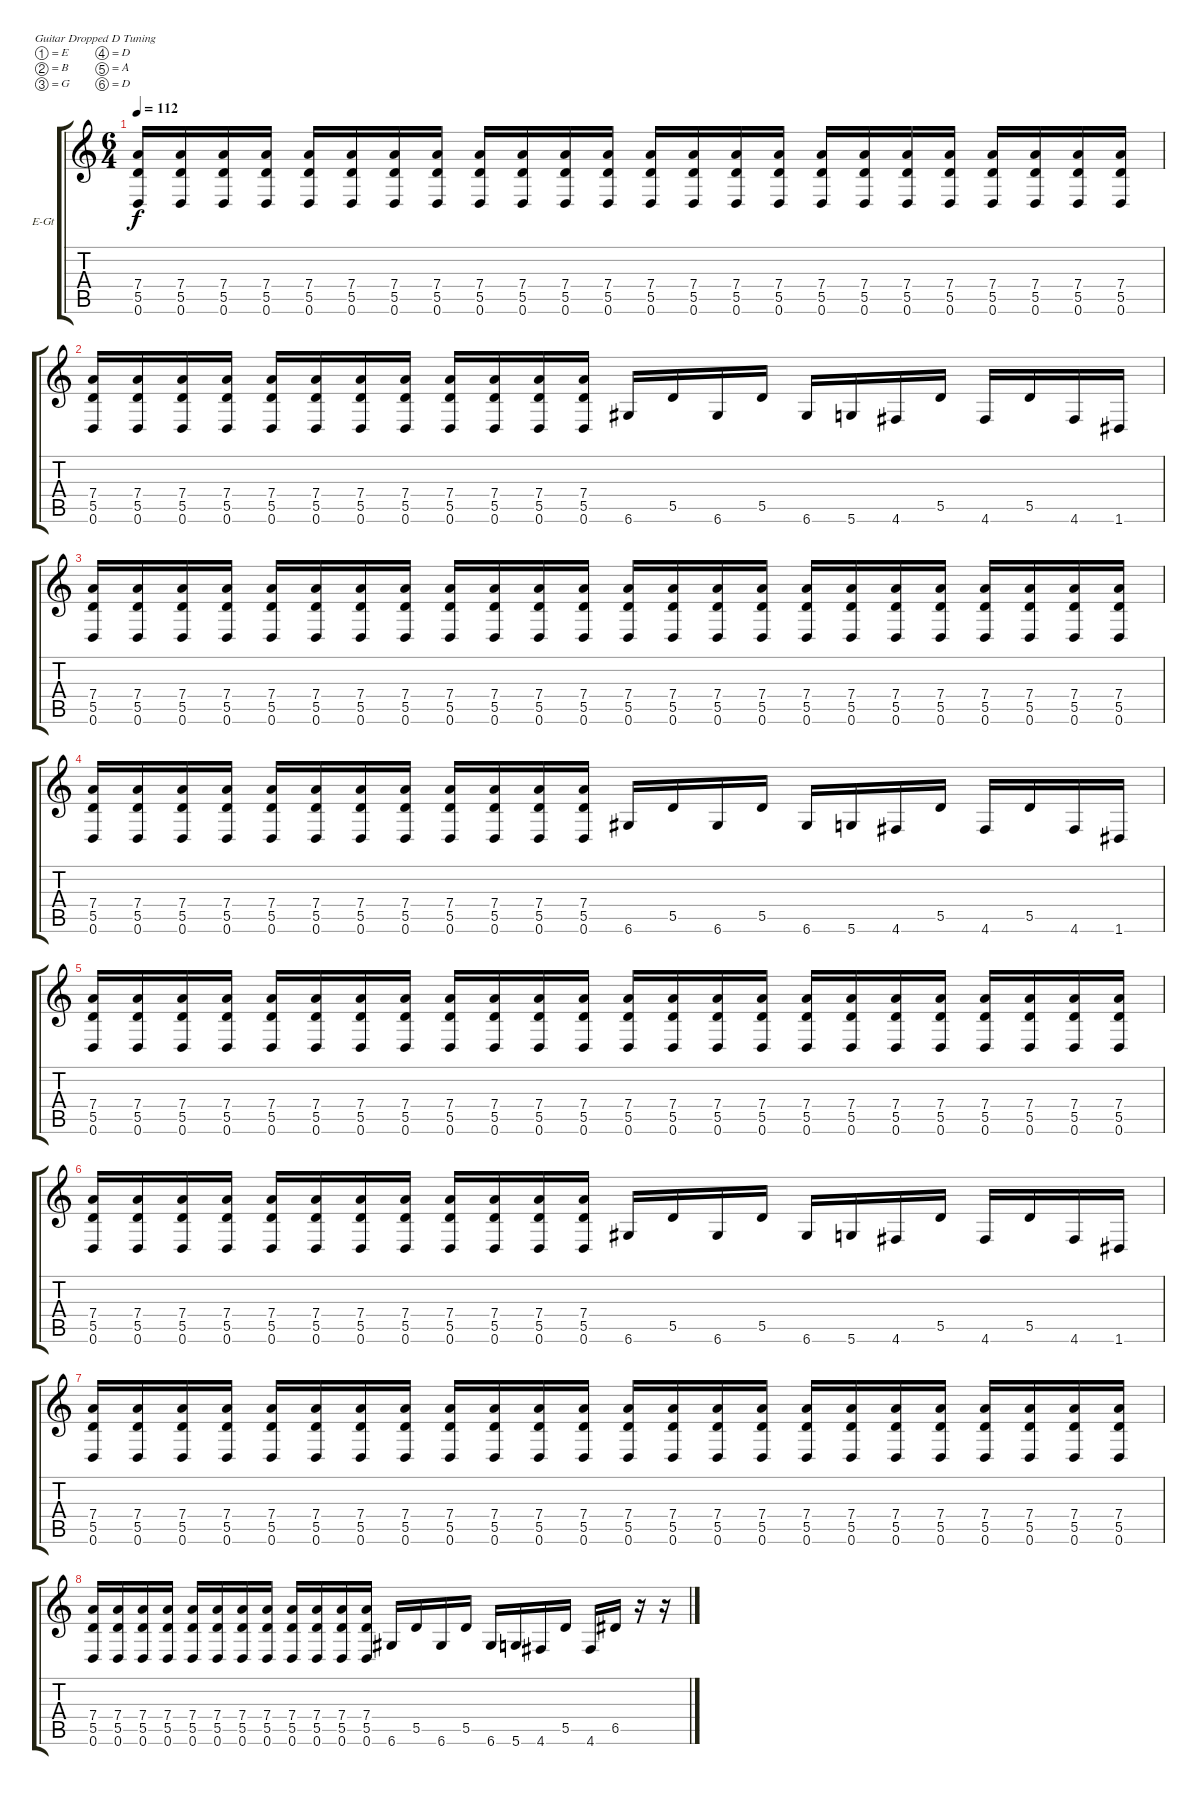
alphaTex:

\bracketExtendMode groupsimilarinstruments
\firstSystemTrackNameOrientation horizontal
\otherSystemsTrackNameOrientation horizontal
\track ("Guitar" "E-Gt") {instrument overdrivenguitar}
\staff {score tabs}
\tuning (E4 B3 G3 D3 A2 D2)
\ts (6 4)
\tempo 112
\clef g2
\ks c
(7.4 5.5 0.6).16{dy f} (7.4 5.5 0.6).16 (7.4 5.5 0.6).16 (7.4 5.5 0.6).16 (7.4 5.5 0.6).16 (7.4 5.5 0.6).16 (7.4 5.5 0.6).16 (7.4 5.5 0.6).16 (7.4 5.5 0.6).16 (7.4 5.5 0.6).16 (7.4 5.5 0.6).16 (7.4 5.5 0.6).16 (7.4 5.5 0.6).16 (7.4 5.5 0.6).16 (7.4 5.5 0.6).16 (7.4 5.5 0.6).16 (7.4 5.5 0.6).16 (7.4 5.5 0.6).16 (7.4 5.5 0.6).16 (7.4 5.5 0.6).16 (7.4 5.5 0.6).16 (7.4 5.5 0.6).16 (7.4 5.5 0.6).16 (7.4 5.5 0.6).16 |
(7.4 5.5 0.6).16 (7.4 5.5 0.6).16 (7.4 5.5 0.6).16 (7.4 5.5 0.6).16 (7.4 5.5 0.6).16 (7.4 5.5 0.6).16 (7.4 5.5 0.6).16 (7.4 5.5 0.6).16 (7.4 5.5 0.6).16 (7.4 5.5 0.6).16 (7.4 5.5 0.6).16 (7.4 5.5 0.6).16 6.6.16 5.5.16 6.6.16 5.5.16 6.6.16 5.6.16 4.6.16 5.5.16 4.6.16 5.5.16 4.6.16 1.6.16 |
(7.4 5.5 0.6).16 (7.4 5.5 0.6).16 (7.4 5.5 0.6).16 (7.4 5.5 0.6).16 (7.4 5.5 0.6).16 (7.4 5.5 0.6).16 (7.4 5.5 0.6).16 (7.4 5.5 0.6).16 (7.4 5.5 0.6).16 (7.4 5.5 0.6).16 (7.4 5.5 0.6).16 (7.4 5.5 0.6).16 (7.4 5.5 0.6).16 (7.4 5.5 0.6).16 (7.4 5.5 0.6).16 (7.4 5.5 0.6).16 (7.4 5.5 0.6).16 (7.4 5.5 0.6).16 (7.4 5.5 0.6).16 (7.4 5.5 0.6).16 (7.4 5.5 0.6).16 (7.4 5.5 0.6).16 (7.4 5.5 0.6).16 (7.4 5.5 0.6).16 |
(7.4 5.5 0.6).16 (7.4 5.5 0.6).16 (7.4 5.5 0.6).16 (7.4 5.5 0.6).16 (7.4 5.5 0.6).16 (7.4 5.5 0.6).16 (7.4 5.5 0.6).16 (7.4 5.5 0.6).16 (7.4 5.5 0.6).16 (7.4 5.5 0.6).16 (7.4 5.5 0.6).16 (7.4 5.5 0.6).16 6.6.16 5.5.16 6.6.16 5.5.16 6.6.16 5.6.16 4.6.16 5.5.16 4.6.16 5.5.16 4.6.16 1.6.16 |
(7.4 5.5 0.6).16 (7.4 5.5 0.6).16 (7.4 5.5 0.6).16 (7.4 5.5 0.6).16 (7.4 5.5 0.6).16 (7.4 5.5 0.6).16 (7.4 5.5 0.6).16 (7.4 5.5 0.6).16 (7.4 5.5 0.6).16 (7.4 5.5 0.6).16 (7.4 5.5 0.6).16 (7.4 5.5 0.6).16 (7.4 5.5 0.6).16 (7.4 5.5 0.6).16 (7.4 5.5 0.6).16 (7.4 5.5 0.6).16 (7.4 5.5 0.6).16 (7.4 5.5 0.6).16 (7.4 5.5 0.6).16 (7.4 5.5 0.6).16 (7.4 5.5 0.6).16 (7.4 5.5 0.6).16 (7.4 5.5 0.6).16 (7.4 5.5 0.6).16 |
(7.4 5.5 0.6).16 (7.4 5.5 0.6).16 (7.4 5.5 0.6).16 (7.4 5.5 0.6).16 (7.4 5.5 0.6).16 (7.4 5.5 0.6).16 (7.4 5.5 0.6).16 (7.4 5.5 0.6).16 (7.4 5.5 0.6).16 (7.4 5.5 0.6).16 (7.4 5.5 0.6).16 (7.4 5.5 0.6).16 6.6.16 5.5.16 6.6.16 5.5.16 6.6.16 5.6.16 4.6.16 5.5.16 4.6.16 5.5.16 4.6.16 1.6.16 |
(7.4 5.5 0.6).16 (7.4 5.5 0.6).16 (7.4 5.5 0.6).16 (7.4 5.5 0.6).16 (7.4 5.5 0.6).16 (7.4 5.5 0.6).16 (7.4 5.5 0.6).16 (7.4 5.5 0.6).16 (7.4 5.5 0.6).16 (7.4 5.5 0.6).16 (7.4 5.5 0.6).16 (7.4 5.5 0.6).16 (7.4 5.5 0.6).16 (7.4 5.5 0.6).16 (7.4 5.5 0.6).16 (7.4 5.5 0.6).16 (7.4 5.5 0.6).16 (7.4 5.5 0.6).16 (7.4 5.5 0.6).16 (7.4 5.5 0.6).16 (7.4 5.5 0.6).16 (7.4 5.5 0.6).16 (7.4 5.5 0.6).16 (7.4 5.5 0.6).16 |
(7.4 5.5 0.6).16 (7.4 5.5 0.6).16 (7.4 5.5 0.6).16 (7.4 5.5 0.6).16 (7.4 5.5 0.6).16 (7.4 5.5 0.6).16 (7.4 5.5 0.6).16 (7.4 5.5 0.6).16 (7.4 5.5 0.6).16 (7.4 5.5 0.6).16 (7.4 5.5 0.6).16 (7.4 5.5 0.6).16 6.6.16 5.5.16 6.6.16 5.5.16 6.6.16 5.6.16 4.6.16 5.5.16 4.6.16 6.5.16 r.16 r.16
